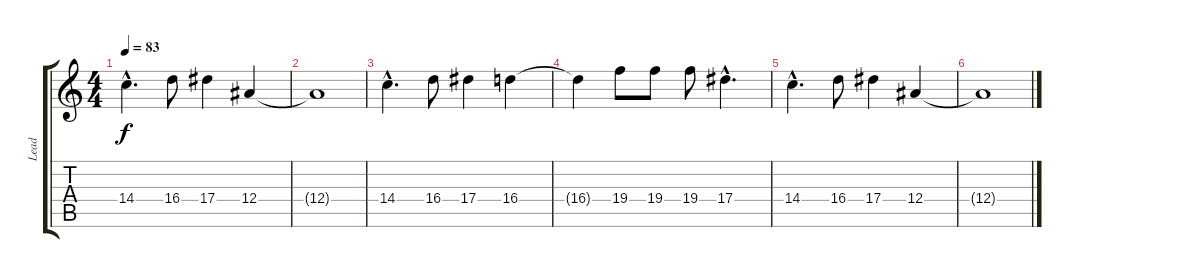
\track ("Lead" "Lead") {instrument distortionguitar}
\staff {score tabs}
\tuning (C4 G3 Eb3 Bb2 F2 C2) {hide}
\ts (4 4)
\tempo 83
\clef g2
\ks c
14.4{hac}.4{d dy f} 16.4.8 17.4.4 12.4.4 |
12.4{t}.1 |
14.4{hac}.4{d} 16.4.8 17.4.4 16.4.4 |
16.4{t}.4 19.4.8 19.4.8 19.4.8 17.4{hac}.4{d} |
14.4{hac}.4{d} 16.4.8 17.4.4 12.4.4 |
12.4{t}.1
